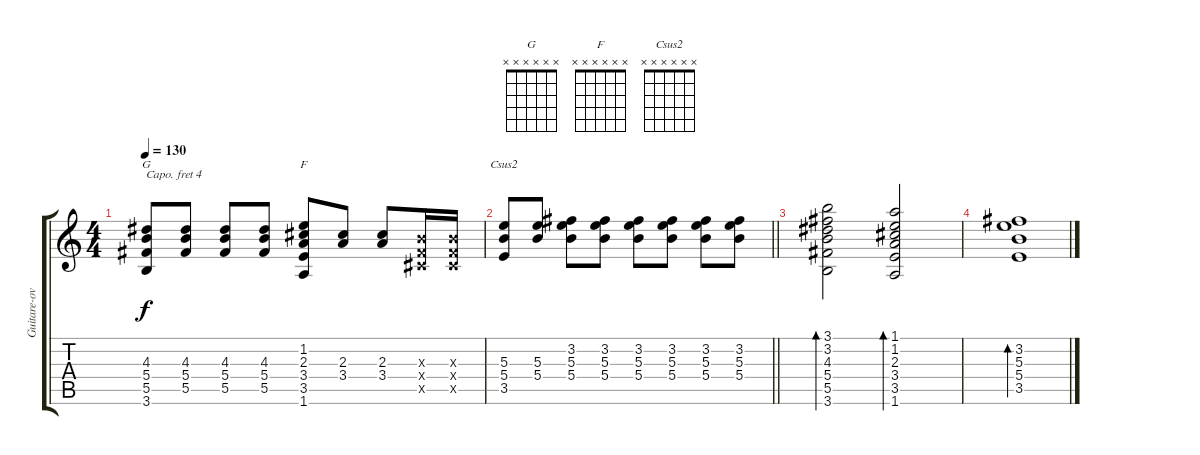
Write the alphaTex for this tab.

\track ("Guitare-overdrive" "Guitare-ov") {instrument overdrivenguitar}
\staff {score tabs}
\capo 4
\tuning (E4 B3 G3 D3 A2 E2) {hide}
\chord ("G" x x x x x x)
\chord ("F" x x x x x x)
\chord ("Csus2" x x x x x x)
\ts (4 4)
\tempo 130
\clef g2
\ks c
(4.3 5.4 5.5 3.6).8{ch "G" dy f} (4.3 5.4 5.5).8 (4.3 5.4 5.5).8 (4.3 5.4 5.5).8 (1.2 2.3 3.4 3.5 1.6).8{ch "F"} (2.3 3.4).8 (2.3 3.4).8 (0.3{x} 0.4{x} 0.5{x}).16 (0.3{x} 0.4{x} 0.5{x}).16 |
\barLineRight lightlight
(5.3 5.4 3.5).8{ch "Csus2"} (5.3 5.4).8 (3.2 5.3 5.4).8 (3.2 5.3 5.4).8 (3.2 5.3 5.4).8 (3.2 5.3 5.4).8 (3.2 5.3 5.4).8 (3.2 5.3 5.4).8 |
(3.1 3.2 4.3 5.4 5.5 3.6).2{bd 60} (1.1 1.2 2.3 3.4 3.5 1.6).2{bd 60} |
(3.2 5.3 5.4 3.5).1{bd 60}
